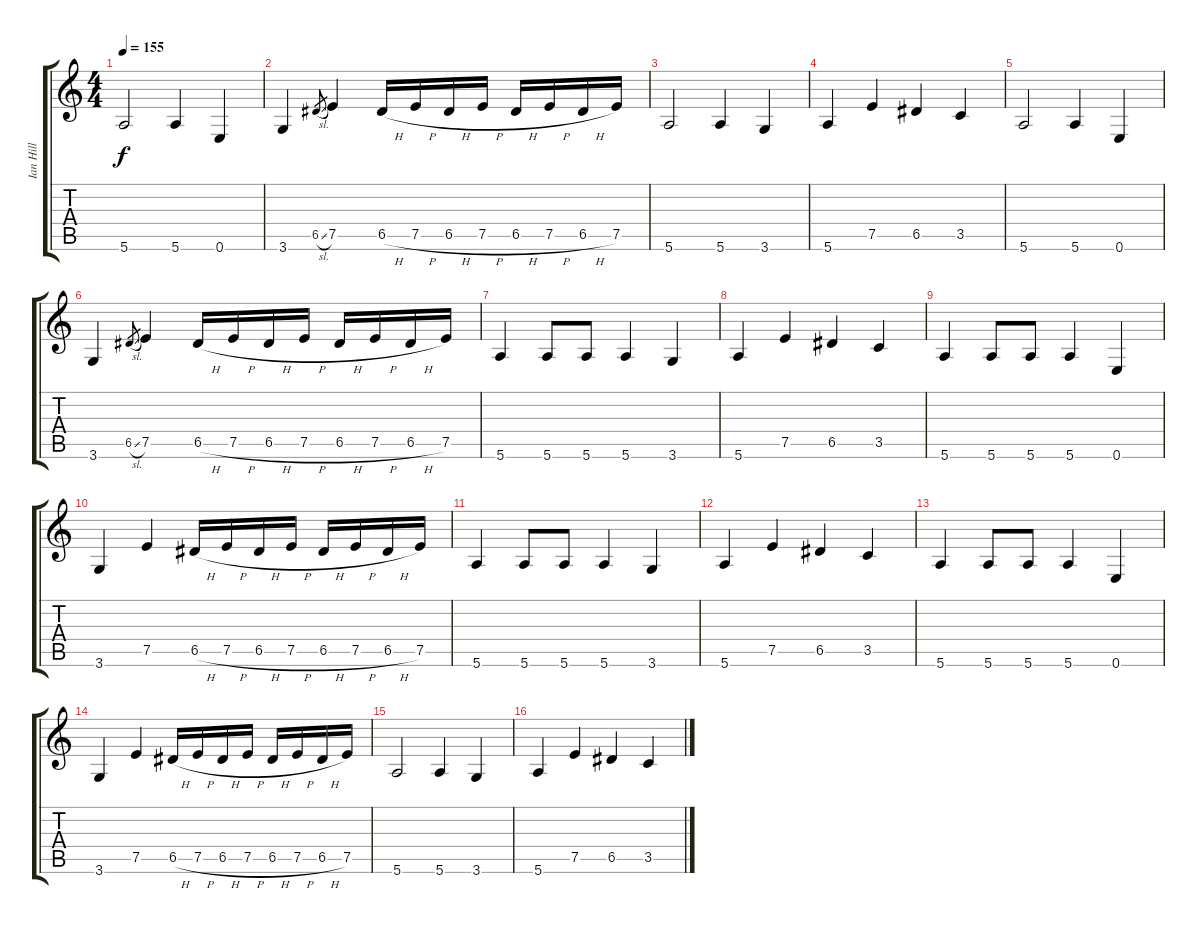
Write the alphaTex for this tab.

\track ("Ian Hill" "Ian Hill") {instrument electricbassfinger}
\staff {score tabs}
\tuning (E4 B3 G3 D3 A2 E2) {hide}
\ts (4 4)
\tempo 155
\clef g2
\ks c
5.6.2{dy f} 5.6.4 0.6.4 |
3.6.4 6.5{sl}.8{gr} 7.5.4 6.5{h}.16 7.5{h}.16 6.5{h}.16 7.5{h}.16 6.5{h}.16 7.5{h}.16 6.5{h}.16 7.5.16 |
5.6.2 5.6.4 3.6.4 |
5.6.4 7.5.4 6.5.4 3.5.4 |
5.6.2 5.6.4 0.6.4 |
3.6.4 6.5{sl}.8{gr} 7.5.4 6.5{h}.16 7.5{h}.16 6.5{h}.16 7.5{h}.16 6.5{h}.16 7.5{h}.16 6.5{h}.16 7.5.16 |
5.6.4 5.6.8 5.6.8 5.6.4 3.6.4 |
5.6.4 7.5.4 6.5.4 3.5.4 |
5.6.4 5.6.8 5.6.8 5.6.4 0.6.4 |
3.6.4 7.5.4 6.5{h}.16 7.5{h}.16 6.5{h}.16 7.5{h}.16 6.5{h}.16 7.5{h}.16 6.5{h}.16 7.5.16 |
5.6.4 5.6.8 5.6.8 5.6.4 3.6.4 |
5.6.4 7.5.4 6.5.4 3.5.4 |
5.6.4 5.6.8 5.6.8 5.6.4 0.6.4 |
3.6.4 7.5.4 6.5{h}.16 7.5{h}.16 6.5{h}.16 7.5{h}.16 6.5{h}.16 7.5{h}.16 6.5{h}.16 7.5.16 |
5.6.2 5.6.4 3.6.4 |
5.6.4 7.5.4 6.5.4 3.5.4
